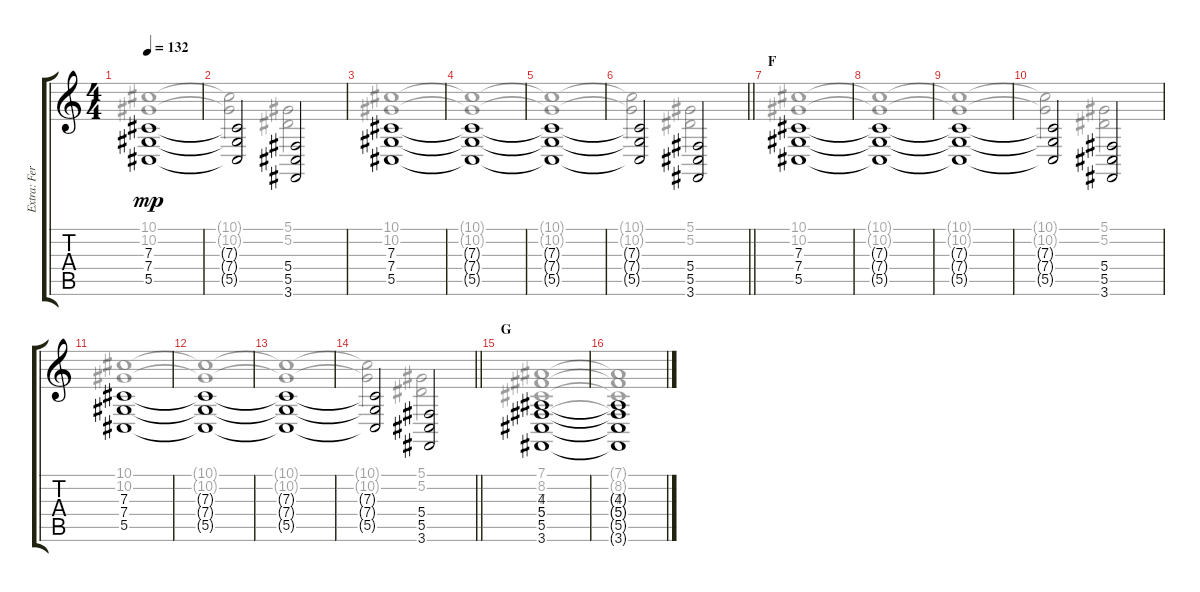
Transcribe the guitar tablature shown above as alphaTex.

\track ("Extra: Ferdy" "Extra: Fer") {instrument synthstrings1}
\staff {score tabs}
\tuning (Eb4 Bb3 Gb3 Db3 Ab2 Eb2) {hide}
\voice
\ts (4 4)
\tempo 132
\clef g2
\ks c
(7.3{t} 7.4{t} 5.5{t}).1{dy mp} |
(7.3{t} 7.4{t} 5.5{t}).2 (5.4 5.5 3.6).2 |
(7.3 7.4 5.5).1 |
(7.3{t} 7.4{t} 5.5{t}).1 |
(7.3{t} 7.4{t} 5.5{t}).1 |
\barLineRight lightlight
(7.3{t} 7.4{t} 5.5{t}).2 (5.4 5.5 3.6).2 |
\section ("" "F")
(7.3 7.4 5.5).1 |
(7.3{t} 7.4{t} 5.5{t}).1 |
(7.3{t} 7.4{t} 5.5{t}).1 |
(7.3{t} 7.4{t} 5.5{t}).2 (5.4 5.5 3.6).2 |
(7.3 7.4 5.5).1 |
(7.3{t} 7.4{t} 5.5{t}).1 |
(7.3{t} 7.4{t} 5.5{t}).1 |
\barLineRight lightlight
(7.3{t} 7.4{t} 5.5{t}).2 (5.4 5.5 3.6).2 |
\section ("" "G")
(4.3 5.4 5.5 3.6).1 |
(4.3{t} 5.4{t} 5.5{t} 3.6{t}).1
\voice
\clef g2
\ottava regular
\simile none
\ks c
(10.1{t} 10.2{t}).1{dy mp} |
(10.1{t} 10.2{t}).2 (5.1 5.2).2 |
(10.1 10.2).1 |
(10.1{t} 10.2{t}).1 |
(10.1{t} 10.2{t}).1 |
\barLineRight lightlight
(10.1{t} 10.2{t}).2 (5.1 5.2).2 |
(10.1 10.2).1 |
(10.1{t} 10.2{t}).1 |
(10.1{t} 10.2{t}).1 |
(10.1{t} 10.2{t}).2 (5.1 5.2).2 |
(10.1 10.2).1 |
(10.1{t} 10.2{t}).1 |
(10.1{t} 10.2{t}).1 |
\barLineRight lightlight
(10.1{t} 10.2{t}).2 (5.1 5.2).2 |
(7.1 8.2 7.3 5.4).1 |
(7.1{t} 8.2{t} 7.3{t} 5.4{t}).1
